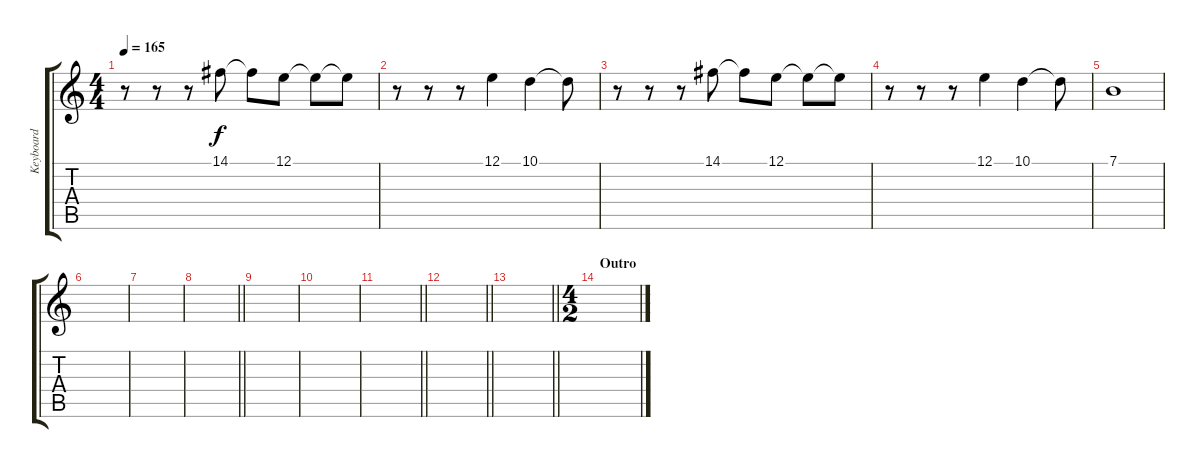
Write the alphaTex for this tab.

\track ("Keyboard" "Keyboard") {instrument acousticgrandpiano}
\staff {score tabs}
\tuning (E4 B3 G3 D3 A2 E2) {hide}
\ts (4 4)
\tempo 165
\clef g2
\ks c
r.8{dy f} r.8 r.8 14.1.8 14.1{t}.8 12.1.8 12.1{t}.8 12.1{t}.8 |
r.8 r.8 r.8 12.1.4 10.1.4 10.1{t}.8 |
r.8 r.8 r.8 14.1.8 14.1{t}.8 12.1.8 12.1{t}.8 12.1{t}.8 |
r.8 r.8 r.8 12.1.4 10.1.4 10.1{t}.8 |
7.1.1 |
|
|
\barLineRight lightlight
|
|
|
\barLineRight lightlight
|
\barLineRight lightlight
|
\barLineRight lightlight
|
\ts (4 2)
\section ("" "Outro")
